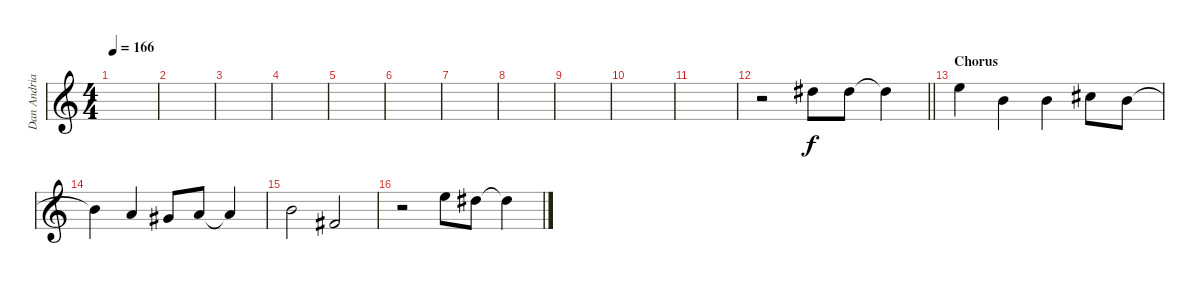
\track ("Dan Andriano - Vocals" "Dan Andria") {instrument distortionguitar}
\staff {score}
\tuning (E4 B3 G3 D3 A2 E2) {hide}
\ts (4 4)
\tempo 166
\clef g2
\ks c
|
|
|
|
|
|
|
|
|
|
|
\barLineRight lightlight
r.2 8.3.8 8.3.8 8.3{t}.4 |
\section ("" "Chorus")
9.3.4 9.4.4 9.4.4 11.4.8 9.4.8 |
9.4{t}.4 7.4.4 6.4.8 7.4.8 7.4{t}.4 |
9.4.2 4.4.2 |
r.2 9.3.8 8.3.8 8.3{t}.4
